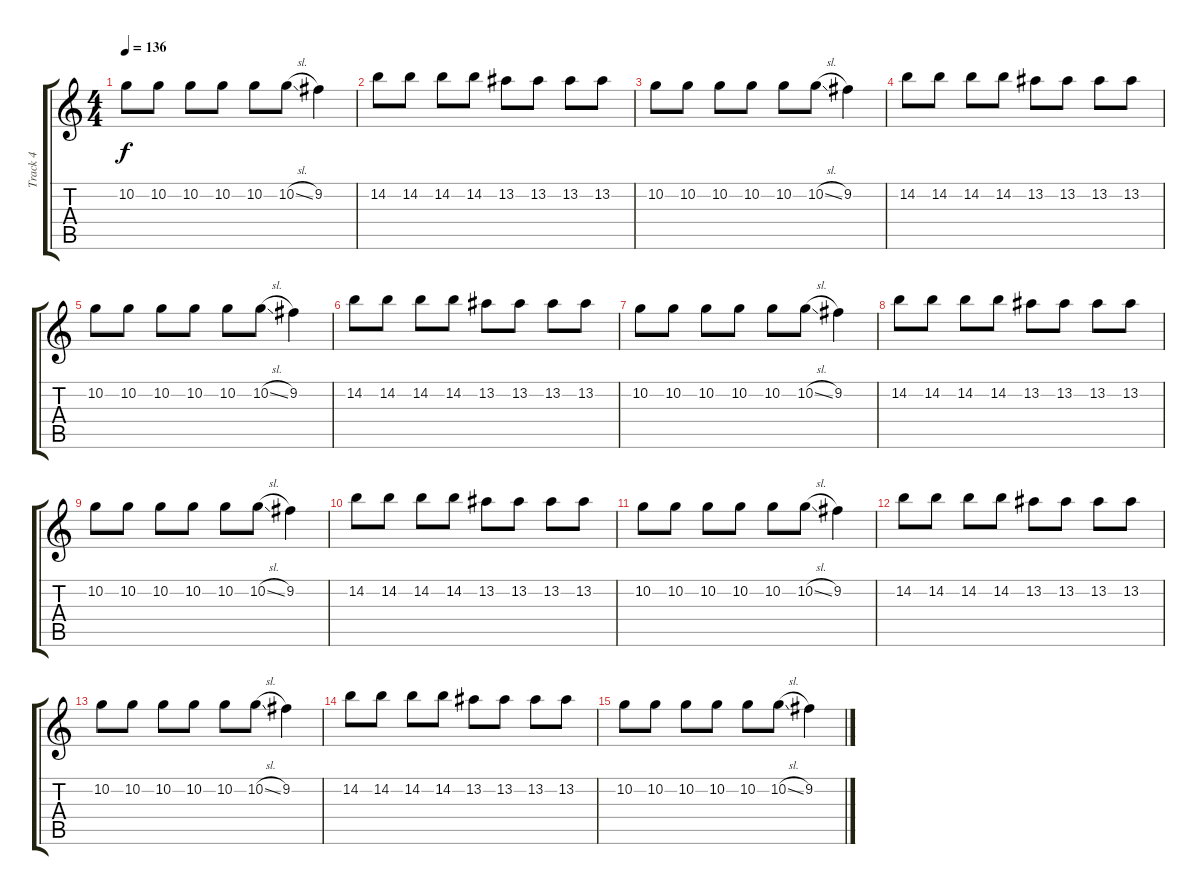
\track ("Track 4" "Track 4") {instrument distortionguitar}
\staff {score tabs}
\tuning (D4 A3 F3 C3 G2 D2) {hide}
\ts (4 4)
\tempo 136
\clef g2
\ks c
10.2.8{dy f} 10.2.8 10.2.8 10.2.8 10.2.8 10.2{sl}.8 9.2.4 |
14.2.8 14.2.8 14.2.8 14.2.8 13.2.8 13.2.8 13.2.8 13.2.8 |
10.2.8 10.2.8 10.2.8 10.2.8 10.2.8 10.2{sl}.8 9.2.4 |
14.2.8 14.2.8 14.2.8 14.2.8 13.2.8 13.2.8 13.2.8 13.2.8 |
10.2.8 10.2.8 10.2.8 10.2.8 10.2.8 10.2{sl}.8 9.2.4 |
14.2.8 14.2.8 14.2.8 14.2.8 13.2.8 13.2.8 13.2.8 13.2.8 |
10.2.8 10.2.8 10.2.8 10.2.8 10.2.8 10.2{sl}.8 9.2.4 |
14.2.8 14.2.8 14.2.8 14.2.8 13.2.8 13.2.8 13.2.8 13.2.8 |
10.2.8 10.2.8 10.2.8 10.2.8 10.2.8 10.2{sl}.8 9.2.4 |
14.2.8 14.2.8 14.2.8 14.2.8 13.2.8 13.2.8 13.2.8 13.2.8 |
10.2.8 10.2.8 10.2.8 10.2.8 10.2.8 10.2{sl}.8 9.2.4 |
14.2.8 14.2.8 14.2.8 14.2.8 13.2.8 13.2.8 13.2.8 13.2.8 |
10.2.8 10.2.8 10.2.8 10.2.8 10.2.8 10.2{sl}.8 9.2.4 |
14.2.8 14.2.8 14.2.8 14.2.8 13.2.8 13.2.8 13.2.8 13.2.8 |
10.2.8 10.2.8 10.2.8 10.2.8 10.2.8 10.2{sl}.8 9.2.4
